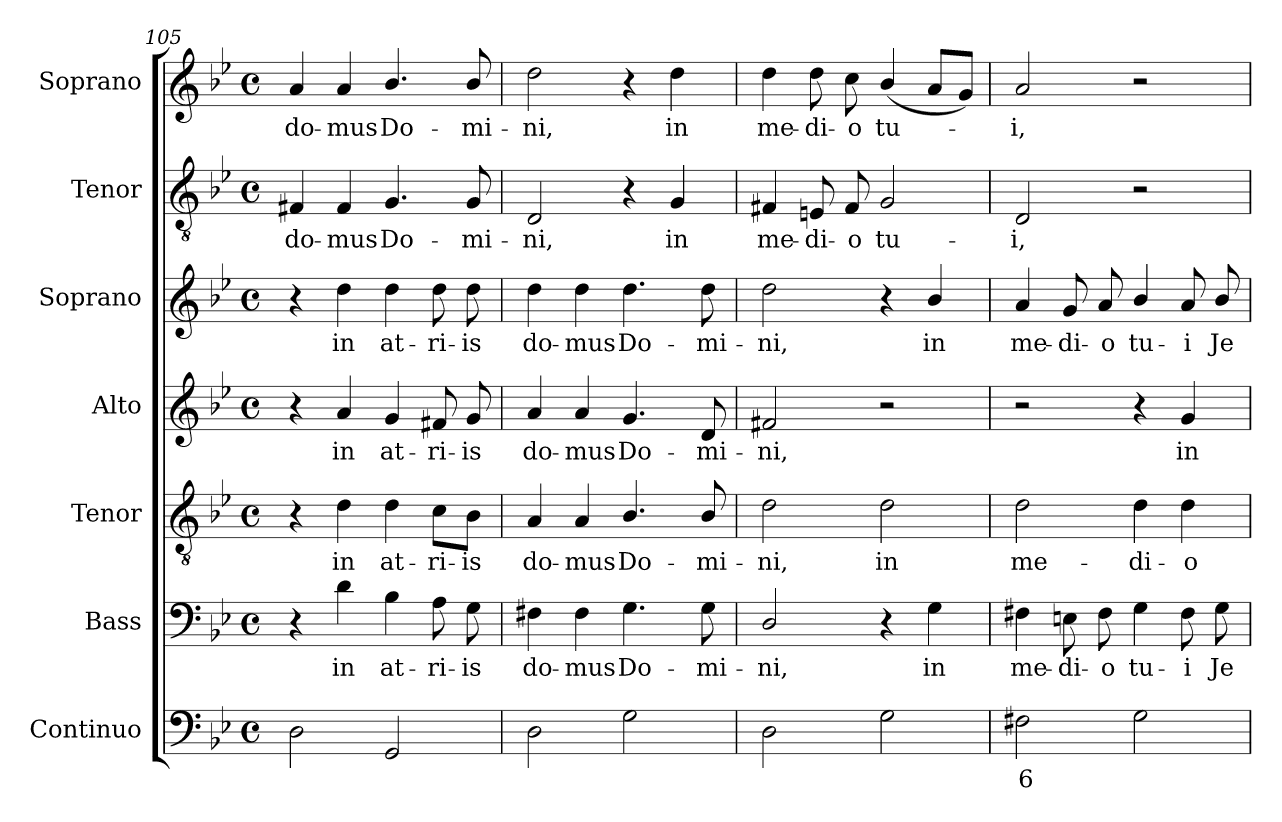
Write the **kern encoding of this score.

**kern	**text	**kern	**text	**kern	**text	**kern	**text	**kern	**text	**kern	**text	**kern	**text
*part7	*part7	*part6	*part6	*part5	*part5	*part4	*part4	*part3	*part3	*part2	*part2	*part1	*part1
*staff7	*staff7	*staff6	*staff6	*staff5	*staff5	*staff4	*staff4	*staff3	*staff3	*staff2	*staff2	*staff1	*staff1
*I"Continuo	*	*I"Bass	*	*I"Tenor	*	*I"Alto	*	*I"Soprano	*	*I"Tenor	*	*I"Soprano	*
*I'Cont.	*	*I'B.	*	*I'T.	*	*I'A.	*	*I'S.	*	*I'T.	*	*I'S.	*
*clefF4	*	*clefF4	*	*clefGv2	*	*clefG2	*	*clefG2	*	*clefGv2	*	*clefG2	*
*	*	*	*	*ITrd7c12	*	*	*	*	*	*ITrd7c12	*	*	*
*k[b-e-]	*	*k[b-e-]	*	*k[b-e-]	*	*k[b-e-]	*	*k[b-e-]	*	*k[b-e-]	*	*k[b-e-]	*
*B-:	*	*B-:	*	*B-:	*	*B-:	*	*B-:	*	*B-:	*	*B-:	*
*M4/4	*	*M4/4	*	*M4/4	*	*M4/4	*	*M4/4	*	*M4/4	*	*M4/4	*
*met(c)	*	*met(c)	*	*met(c)	*	*met(c)	*	*met(c)	*	*met(c)	*	*met(c)	*
=105	=105	=105	=105	=105	=105	=105	=105	=105	=105	=105	=105	=105	=105
!	!	!	!	!	!	!	!	!	!	!	!LO:LY:b:color=#000000	!	!
!	!	!	!	!	!	!	!	!	!	!	!	!	!LO:LY:b:color=#000000
2Di\	.	4r	.	4r	.	4r	.	4r	.	4FF#Xi/	do-	4ai/	do-
!	!	!	!LO:LY:b:color=#000000	!	!	!	!	!	!	!	!	!	!
!	!	!	!	!	!LO:LY:b:color=#000000	!	!	!	!	!	!	!	!
!	!	!	!	!	!	!	!LO:LY:b:color=#000000	!	!	!	!	!	!
!	!	!	!	!	!	!	!	!	!LO:LY:b:color=#000000	!	!	!	!
!	!	!	!	!	!	!	!	!	!	!	!LO:LY:b:color=#000000	!	!
!	!	!	!	!	!	!	!	!	!	!	!	!	!LO:LY:b:color=#000000
.	.	4di\	in	4Di\	in	4ai/	in	4ddi\	in	4FF#i/	-mus	4ai/	-mus
!	!	!	!LO:LY:b:color=#000000	!	!	!	!	!	!	!	!	!	!
!	!	!	!	!	!LO:LY:b:color=#000000	!	!	!	!	!	!	!	!
!	!	!	!	!	!	!	!LO:LY:b:color=#000000	!	!	!	!	!	!
!	!	!	!	!	!	!	!	!	!LO:LY:b:color=#000000	!	!	!	!
!	!	!	!	!	!	!	!	!	!	!	!LO:LY:b:color=#000000	!	!
!	!	!	!	!	!	!	!	!	!	!	!	!	!LO:LY:b:color=#000000
2GGi/	.	4B-i\	at-	4Di\	at-	4gi/	at-	4ddi\	at-	4.GGi/	Do-	4.b-i/	Do-
!	!	!	!LO:LY:b:color=#000000	!	!	!	!	!	!	!	!	!	!
!	!	!	!	!	!LO:LY:b:color=#000000	!	!	!	!	!	!	!	!
!	!	!	!	!	!	!	!LO:LY:b:color=#000000	!	!	!	!	!	!
!	!	!	!	!	!	!	!	!	!LO:LY:b:color=#000000	!	!	!	!
.	.	8Ai\	-ri-	8Ci\L	-ri-	8f#Xi/	-ri-	8ddi\	-ri-	.	.	.	.
!	!	!	!LO:LY:b:color=#000000	!	!	!	!	!	!	!	!	!	!
!	!	!	!	!	!LO:LY:b:color=#000000	!	!	!	!	!	!	!	!
!	!	!	!	!	!	!	!LO:LY:b:color=#000000	!	!	!	!	!	!
!	!	!	!	!	!	!	!	!	!LO:LY:b:color=#000000	!	!	!	!
!	!	!	!	!	!	!	!	!	!	!	!LO:LY:b:color=#000000	!	!
!	!	!	!	!	!	!	!	!	!	!	!	!	!LO:LY:b:color=#000000
.	.	8Gi\	-is	8BB-i\J	-is	8gi/	-is	8ddi\	-is	8GGi/	-mi-	8b-i/	-mi-
=106	=106	=106	=106	=106	=106	=106	=106	=106	=106	=106	=106	=106	=106
!	!	!	!LO:LY:b:color=#000000	!	!	!	!	!	!	!	!	!	!
!	!	!	!	!	!LO:LY:b:color=#000000	!	!	!	!	!	!	!	!
!	!	!	!	!	!	!	!LO:LY:b:color=#000000	!	!	!	!	!	!
!	!	!	!	!	!	!	!	!	!LO:LY:b:color=#000000	!	!	!	!
!	!	!	!	!	!	!	!	!	!	!	!LO:LY:b:color=#000000	!	!
!	!	!	!	!	!	!	!	!	!	!	!	!	!LO:LY:b:color=#000000
2Di\	.	4F#Xi\	do-	4AAi/	do-	4ai/	do-	4ddi\	do-	2DDi/	-ni,	2ddi\	-ni,
!	!	!	!LO:LY:b:color=#000000	!	!	!	!	!	!	!	!	!	!
!	!	!	!	!	!LO:LY:b:color=#000000	!	!	!	!	!	!	!	!
!	!	!	!	!	!	!	!LO:LY:b:color=#000000	!	!	!	!	!	!
!	!	!	!	!	!	!	!	!	!LO:LY:b:color=#000000	!	!	!	!
.	.	4F#i\	-mus	4AAi/	-mus	4ai/	-mus	4ddi\	-mus	.	.	.	.
!	!	!	!LO:LY:b:color=#000000	!	!	!	!	!	!	!	!	!	!
!	!	!	!	!	!LO:LY:b:color=#000000	!	!	!	!	!	!	!	!
!	!	!	!	!	!	!	!LO:LY:b:color=#000000	!	!	!	!	!	!
!	!	!	!	!	!	!	!	!	!LO:LY:b:color=#000000	!	!	!	!
2Gi\	.	4.Gi\	Do-	4.BB-i/	Do-	4.gi/	Do-	4.ddi\	Do-	4r	.	4r	.
!	!	!	!	!	!	!	!	!	!	!	!LO:LY:b:color=#000000	!	!
!	!	!	!	!	!	!	!	!	!	!	!	!	!LO:LY:b:color=#000000
.	.	.	.	.	.	.	.	.	.	4GGi/	in	4ddi\	in
!	!	!	!LO:LY:b:color=#000000	!	!	!	!	!	!	!	!	!	!
!	!	!	!	!	!LO:LY:b:color=#000000	!	!	!	!	!	!	!	!
!	!	!	!	!	!	!	!LO:LY:b:color=#000000	!	!	!	!	!	!
!	!	!	!	!	!	!	!	!	!LO:LY:b:color=#000000	!	!	!	!
.	.	8Gi\	-mi-	8BB-i/	-mi-	8di/	-mi-	8ddi\	-mi-	.	.	.	.
=107	=107	=107	=107	=107	=107	=107	=107	=107	=107	=107	=107	=107	=107
!	!	!	!LO:LY:b:color=#000000	!	!	!	!	!	!	!	!	!	!
!	!	!	!	!	!LO:LY:b:color=#000000	!	!	!	!	!	!	!	!
!	!	!	!	!	!	!	!LO:LY:b:color=#000000	!	!	!	!	!	!
!	!	!	!	!	!	!	!	!	!LO:LY:b:color=#000000	!	!	!	!
!	!	!	!	!	!	!	!	!	!	!	!LO:LY:b:color=#000000	!	!
!	!	!	!	!	!	!	!	!	!	!	!	!	!LO:LY:b:color=#000000
2Di\	.	2Di/	-ni,	2Di\	-ni,	2f#Xi/	-ni,	2ddi\	-ni,	4FF#Xi/	me-	4ddi\	me-
!	!	!	!	!	!	!	!	!	!	!	!LO:LY:b:color=#000000	!	!
!	!	!	!	!	!	!	!	!	!	!	!	!	!LO:LY:b:color=#000000
.	.	.	.	.	.	.	.	.	.	8EEni/	-di-	8ddi\	-di-
!	!	!	!	!	!	!	!	!	!	!	!LO:LY:b:color=#000000	!	!
!	!	!	!	!	!	!	!	!	!	!	!	!	!LO:LY:b:color=#000000
.	.	.	.	.	.	.	.	.	.	8FF#i/	-o	8cci\	-o
!	!	!	!	!	!LO:LY:b:color=#000000	!	!	!	!	!	!	!	!
!	!	!	!	!	!	!	!	!	!	!	!LO:LY:b:color=#000000	!	!
!	!	!	!	!	!	!	!	!	!	!	!	!	!LO:LY:b:color=#000000
2Gi\	.	4r	.	2Di\	in	2r	.	4r	.	2GGi/	tu-	(4b-i/	tu-
!	!	!	!LO:LY:b:color=#000000	!	!	!	!	!	!	!	!	!	!
!	!	!	!	!	!	!	!	!	!LO:LY:b:color=#000000	!	!	!	!
.	.	4Gi\	in	.	.	.	.	4b-i/	in	.	.	8ai/L	.
.	.	.	.	.	.	.	.	.	.	.	.	8gi/J)	.
!!LO:PB:g=z
=108	=108	=108	=108	=108	=108	=108	=108	=108	=108	=108	=108	=108	=108
!	!LO:LY:b:color=#000000	!	!	!	!	!	!	!	!	!	!	!	!
!	!	!	!LO:LY:b:color=#000000	!	!	!	!	!	!	!	!	!	!
!	!	!	!	!	!LO:LY:b:color=#000000	!	!	!	!	!	!	!	!
!	!	!	!	!	!	!	!	!	!LO:LY:b:color=#000000	!	!	!	!
!	!	!	!	!	!	!	!	!	!	!	!LO:LY:b:color=#000000	!	!
!	!	!	!	!	!	!	!	!	!	!	!	!	!LO:LY:b:color=#000000
2F#Xi\	6	4F#Xi\	me-	2Di\	me-	2r	.	4ai/	me-	2DDi/	-i,	2ai/	-i,
!	!	!	!LO:LY:b:color=#000000	!	!	!	!	!	!	!	!	!	!
!	!	!	!	!	!	!	!	!	!LO:LY:b:color=#000000	!	!	!	!
.	.	8Ei\	-di-	.	.	.	.	8gi/	-di-	.	.	.	.
!	!	!	!LO:LY:b:color=#000000	!	!	!	!	!	!	!	!	!	!
!	!	!	!	!	!	!	!	!	!LO:LY:b:color=#000000	!	!	!	!
.	.	8F#i\	-o	.	.	.	.	8ai/	-o	.	.	.	.
!	!	!	!LO:LY:b:color=#000000	!	!	!	!	!	!	!	!	!	!
!	!	!	!	!	!LO:LY:b:color=#000000	!	!	!	!	!	!	!	!
!	!	!	!	!	!	!	!	!	!LO:LY:b:color=#000000	!	!	!	!
2Gi\	.	4Gi\	tu-	4Di\	-di-	4r	.	4b-i/	tu-	2r	.	2r	.
!	!	!	!LO:LY:b:color=#000000	!	!	!	!	!	!	!	!	!	!
!	!	!	!	!	!LO:LY:b:color=#000000	!	!	!	!	!	!	!	!
!	!	!	!	!	!	!	!LO:LY:b:color=#000000	!	!	!	!	!	!
!	!	!	!	!	!	!	!	!	!LO:LY:b:color=#000000	!	!	!	!
.	.	8F#i\	-i	4Di\	-o	4gi/	in	8ai/	-i	.	.	.	.
!	!	!	!LO:LY:b:color=#000000	!	!	!	!	!	!	!	!	!	!
!	!	!	!	!	!	!	!	!	!LO:LY:b:color=#000000	!	!	!	!
.	.	8Gi\	Je-	.	.	.	.	8b-i/	Je-	.	.	.	.
=	=	=	=	=	=	=	=	=	=	=	=	=	=
*-	*-	*-	*-	*-	*-	*-	*-	*-	*-	*-	*-	*-	*-
